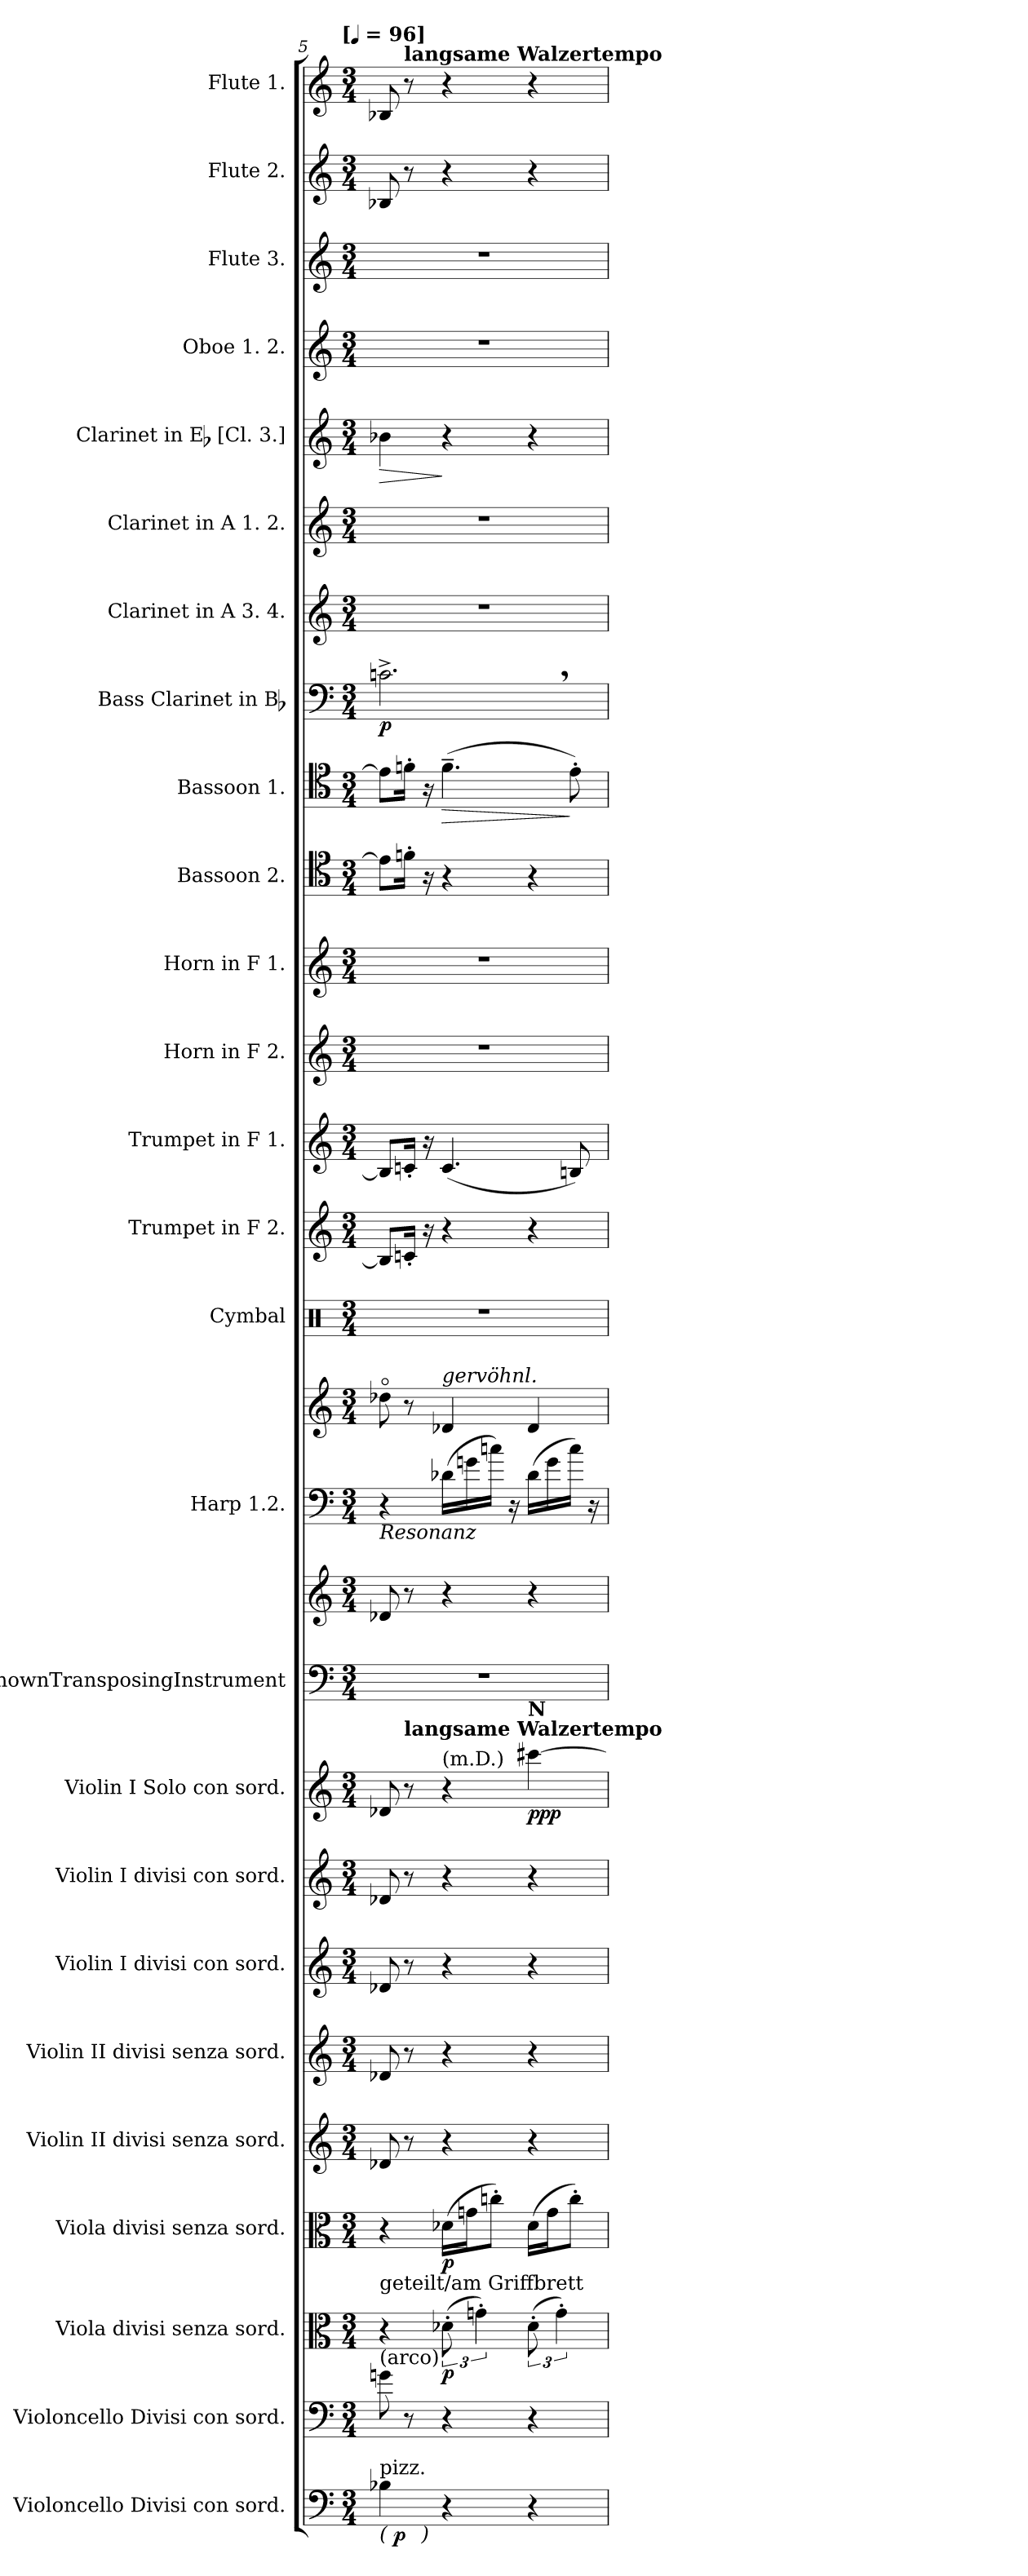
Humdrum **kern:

**kern	**dynam	**kern	**kern	**dynam	**kern	**dynam	**kern	**kern	**kern	**kern	**kern	**dynam	**kern	**kern	**kern	**kern	**kern	**kern	**kern	**kern	**kern	**kern	**kern	**dynam	**kern	**dynam	**kern	**kern	**kern	**dynam	**kern	**kern	**kern	**kern
*part26	*part26	*part25	*part24	*part24	*part23	*part23	*part22	*part21	*part20	*part19	*part18	*part18	*part17	*part17	*part16	*part16	*part15	*part14	*part13	*part12	*part11	*part10	*part9	*part9	*part8	*part8	*part7	*part6	*part5	*part5	*part4	*part3	*part2	*part1
*staff28	*staff28	*staff27	*staff26	*staff26	*staff25	*staff25	*staff24	*staff23	*staff22	*staff21	*staff20	*staff20	*staff19	*staff18	*staff17	*staff16	*staff15	*staff14	*staff13	*staff12	*staff11	*staff10	*staff9	*staff9	*staff8	*staff8	*staff7	*staff6	*staff5	*staff5	*staff4	*staff3	*staff2	*staff1
*I"Violoncello Divisi con sord.	*	*I"Violoncello Divisi con sord.	*I"Viola divisi senza sord.	*	*I"Viola divisi senza sord.	*	*I"Violin II divisi senza sord.	*I"Violin II divisi senza sord.	*I"Violin I divisi con sord.	*I"Violin I divisi con sord.	*I"Violin I Solo con sord.	*	*I"UnknownTransposingInstrument	*	*I"Harp 1.2.	*	*I"Cymbal	*I"Trumpet in F 2.	*I"Trumpet in F 1.	*I"Horn in F 2.	*I"Horn in F 1.	*I"Bassoon 2.	*I"Bassoon 1.	*	*I"Bass Clarinet in Bb	*	*I"Clarinet in A 3. 4.	*I"Clarinet in A 1. 2.	*I"Clarinet in Eb [Cl. 3.]	*	*I"Oboe 1. 2.	*I"Flute 3.	*I"Flute 2.	*I"Flute 1.
*I'Vc.	*	*I'Vc.	*I'Vla.	*	*I'Vla.	*	*I'Vln. II	*I'Vln. II	*I'Vln. I	*I'Vln. I	*I'Vln. I Solo	*	*I'Cel.	*	*I'Hp.	*	*I'Cym.	*	*	*	*	*I'Bsn. 2.	*I'Bsn. 1.	*	*I'B Cl.	*	*I'Cl. 3.4.	*I'Cl. 1.2.	*	*	*I'Ob. 1.2.	*I'Fl. 3.	*I'Fl. 2.	*I'Fl. 1.
*clefF4	*	*clefF4	*clefC3	*	*clefC3	*	*clefG2	*clefG2	*clefG2	*clefG2	*clefG2	*	*clefF4	*clefG2	*clefF4	*clefG2	*clefX	*clefG2	*clefG2	*clefG2	*clefG2	*clefC4	*clefC4	*	*clefF4	*	*clefG2	*clefG2	*clefG2	*	*clefG2	*clefG2	*clefG2	*clefG2
*	*	*	*	*	*	*	*	*	*	*	*	*	*	*	*	*	*	*ITrd-3c-5	*ITrd-3c-5	*ITrd4c7	*ITrd4c7	*	*	*	*ITrd1c2	*	*ITrd2c3	*ITrd2c3	*ITrd-2c-3	*	*	*	*	*
*k[]	*	*k[]	*k[]	*	*k[]	*	*k[]	*k[]	*k[]	*k[]	*k[]	*	*k[]	*k[]	*k[]	*k[]	*k[]	*	*	*k[b-]	*	*k[]	*k[]	*	*	*	*	*	*k[b-e-a-]	*	*k[]	*k[]	*k[]	*k[]
!!LO:TX:omd:t=[[quarter] = 96]
*M3/4	*	*M3/4	*M3/4	*	*M3/4	*	*M3/4	*M3/4	*M3/4	*M3/4	*M3/4	*	*M3/4	*M3/4	*M3/4	*M3/4	*M3/4	*M3/4	*M3/4	*M3/4	*M3/4	*M3/4	*M3/4	*	*M3/4	*	*M3/4	*M3/4	*M3/4	*	*M3/4	*M3/4	*M3/4	*M3/4
*MM96	*	*MM96	*MM96	*	*MM96	*	*MM96	*MM96	*MM96	*MM96	*MM96	*	*MM96	*MM96	*MM96	*MM96	*MM96	*MM96	*MM96	*MM96	*MM96	*MM96	*MM96	*	*MM96	*	*MM96	*MM96	*MM96	*	*MM96	*MM96	*MM96	*MM96
=5	=5	=5	=5	=5	=5	=5	=5	=5	=5	=5	=5	=5	=5	=5	=5	=5	=5	=5	=5	=5	=5	=5	=5	=5	=5	=5	=5	=5	=5	=5	=5	=5	=5	=5
!	!	!	!	!	!	!	!	!	!	!	!	!	!	!	!LO:TX:b:i:t=Resonanz	!	!	!	!	!	!	!	!	!	!	!	!	!	!	!	!	!	!	!
!	!	!	!LO:TX:a:t=geteilt/am Griffbrett	!	!	!	!	!	!	!	!	!	!	!	!	!	!	!	!	!	!	!	!	!	!	!	!	!	!	!	!	!	!	!
!	!	!LO:TX:a:t=(arco)	!	!	!	!	!	!	!	!	!	!	!	!	!	!	!	!	!	!	!	!	!	!	!	!	!	!	!	!	!	!	!	!
!LO:TX:a:t=pizz.	!	!	!	!	!	!	!	!	!	!	!	!	!	!	!	!	!	!	!	!	!	!	!	!	!	!	!	!	!	!	!	!	!	!
!	!LO:DY:t=( %s )	!	!	!	!	!	!	!	!	!	!	!	!	!	!	!	!	!	!	!	!	!	!	!	!	!	!	!	!	!LO:HP:b	!	!	!	!
4B-X	p	8gn	4r	.	4r	.	8d-X	8d-X	8d-X	8d-X	8d-X	.	4%3r	8d-X	4r	8dd-Xo	4%3r	8eL]	8eL]	4%3r	4%3r	8eL]	8eL]	.	2.B-X^,	p	4%3r	4%3r	4dd-X	>	4%3r	4%3r	8B-X!	8B-X!
!	!	!	!	!	!	!	!	!	!	!	!	!	!	!	!	!	!	!	!	!	!	!	!	!	!	!	!	!	!	!	!	!	!	!LO:TX:a:B:t=langsame Walzertempo
!	!	!	!	!	!	!	!	!	!	!	!LO:TX:a:B:t=langsame Walzertempo	!	!	!	!	!	!	!	!	!	!	!	!	!	!	!	!	!	!	!	!	!	!	!
.	.	8r	.	.	.	.	8r	8r	8r	8r	8r	.	.	8r	.	8r	.	16fn'Jk	16fn'Jk	.	.	16fn'Jk	16fn'Jk	.	.	.	.	.	.	.	.	.	8r	8r
.	.	.	.	.	.	.	.	.	.	.	.	.	.	.	.	.	.	16r	16r	.	.	16r	16r	.	.	.	.	.	.	.	.	.	.	.
!	!	!	!	!	!	!	!	!	!	!	!	!	!	!	!	!LO:TX:a:i:t=gervöhnl.	!	!	!	!	!	!	!	!	!	!	!	!	!	!	!	!	!	!
!	!	!	!	!	!	!	!	!	!	!	!LO:TX:a:t=(m.D.)	!	!	!	!	!	!	!	!	!	!	!	!	!	!	!	!	!	!	!	!	!	!	!
!	!	!	!	!	!	!	!	!	!	!	!	!	!	!	!	!	!	!	!	!	!	!	!	!LO:HP:b	!	!	!	!	!	!	!	!	!	!
4r	.	4r	(12d-X'	p	(16d-XLL	p	4r	4r	4r	4r	4r	.	.	4r	(16d-X\LL	4d-X/	.	4r	(4.f	.	.	4r	(4.f~	>	.	.	.	.	4r	]	.	.	4r	4r
.	.	.	.	.	16gnJ	.	.	.	.	.	.	.	.	.	16gn\	.	.	.	.	.	.	.	.	.	.	.	.	.	.	.	.	.	.	.
.	.	.	6gn')	.	.	.	.	.	.	.	.	.	.	.	.	.	.	.	.	.	.	.	.	.	.	.	.	.	.	.	.	.	.	.
.	.	.	.	.	8ccn'J)	.	.	.	.	.	.	.	.	.	16ccn\JJ)	.	.	.	.	.	.	.	.	.	.	.	.	.	.	.	.	.	.	.
.	.	.	.	.	.	.	.	.	.	.	.	.	.	.	16r	.	.	.	.	.	.	.	.	.	.	.	.	.	.	.	.	.	.	.
!	!	!	!	!	!	!	!	!	!	!	!LO:TX:a:B:t=N	!	!	!	!	!	!	!	!	!	!	!	!	!	!	!	!	!	!	!	!	!	!	!
4r	.	4r	(12d-'	.	(16d-LL	.	4r	4r	4r	4r	[4ccc#X	ppp	.	4r	(16d-\LL	4d-/	.	4r	.	.	.	4r	.	.	.	.	.	.	4r	.	.	.	4r	4r
.	.	.	.	.	16gJ	.	.	.	.	.	.	.	.	.	16g\	.	.	.	.	.	.	.	.	.	.	.	.	.	.	.	.	.	.	.
.	.	.	6g')	.	.	.	.	.	.	.	.	.	.	.	.	.	.	.	.	.	.	.	.	.	.	.	.	.	.	.	.	.	.	.
.	.	.	.	.	8cc'J)	.	.	.	.	.	.	.	.	.	16cc\JJ)	.	.	.	8en)	.	.	.	8e')	]	.	.	.	.	.	.	.	.	.	.
.	.	.	.	.	.	.	.	.	.	.	.	.	.	.	16r	.	.	.	.	.	.	.	.	.	.	.	.	.	.	.	.	.	.	.
=	=	=	=	=	=	=	=	=	=	=	=	=	=	=	=	=	=	=	=	=	=	=	=	=	=	=	=	=	=	=	=	=	=	=
*-	*-	*-	*-	*-	*-	*-	*-	*-	*-	*-	*-	*-	*-	*-	*-	*-	*-	*-	*-	*-	*-	*-	*-	*-	*-	*-	*-	*-	*-	*-	*-	*-	*-	*-
